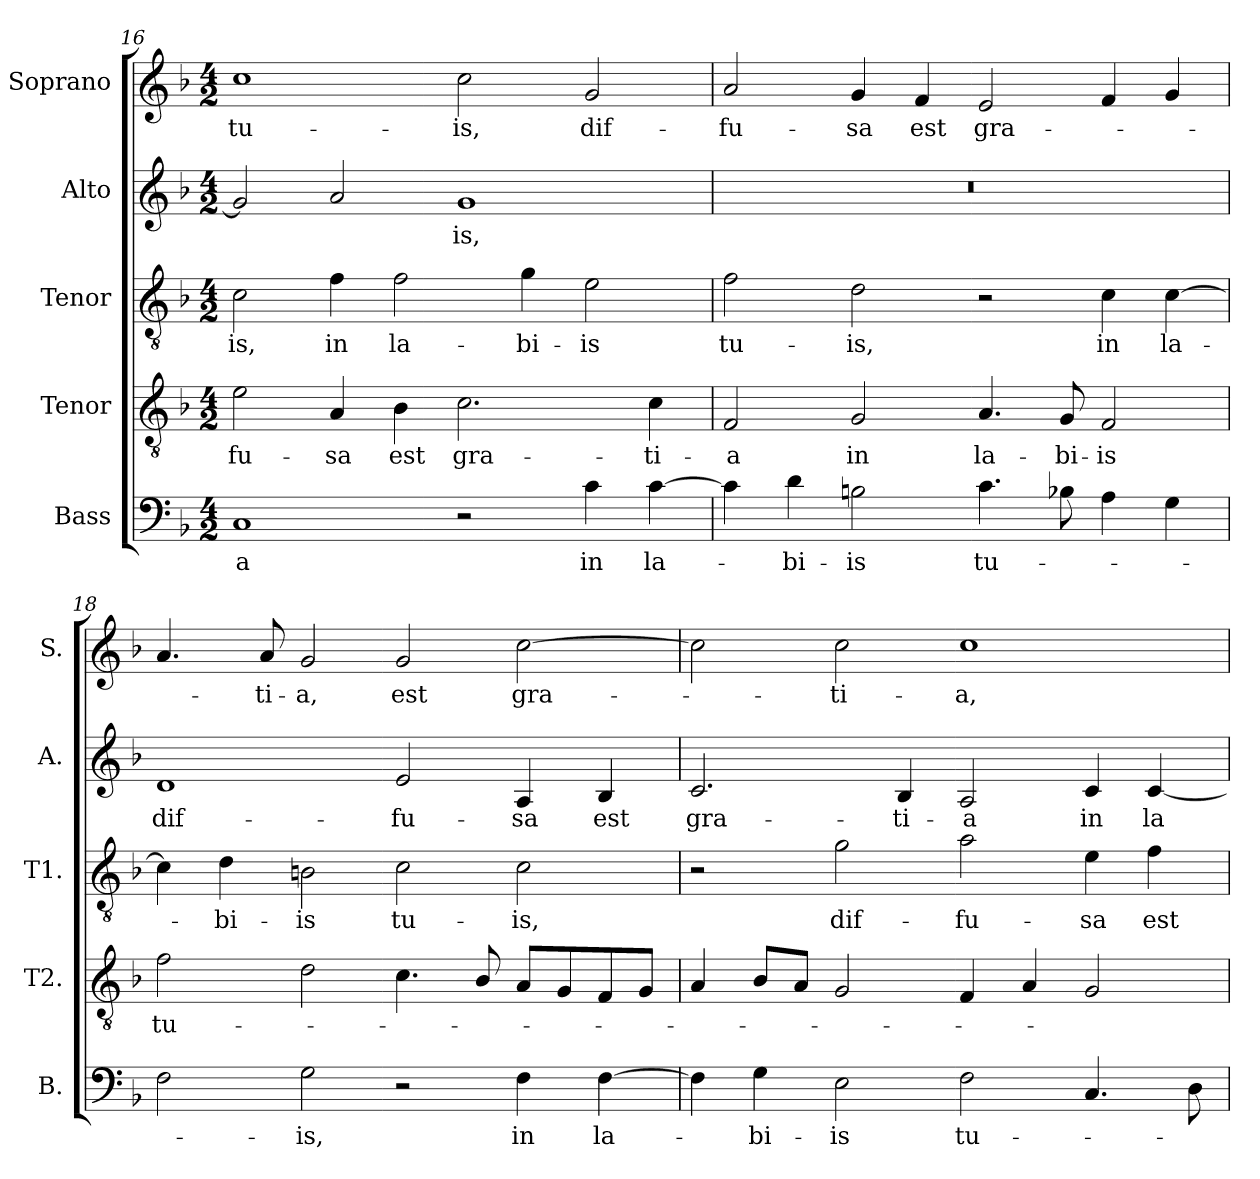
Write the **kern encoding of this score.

**kern	**text	**kern	**text	**kern	**text	**kern	**text	**kern	**text
*part5	*part5	*part4	*part4	*part3	*part3	*part2	*part2	*part1	*part1
*staff5	*staff5	*staff4	*staff4	*staff3	*staff3	*staff2	*staff2	*staff1	*staff1
*I"Bass	*	*I"Tenor	*	*I"Tenor	*	*I"Alto	*	*I"Soprano	*
*I'B.	*	*I'T2.	*	*I'T1.	*	*I'A.	*	*I'S.	*
*clefF4	*	*clefGv2	*	*clefGv2	*	*clefG2	*	*clefG2	*
*	*	*ITrd7c12	*	*ITrd7c12	*	*	*	*	*
*k[b-]	*	*k[b-]	*	*k[b-]	*	*k[b-]	*	*k[b-]	*
*F:	*	*F:	*	*F:	*	*F:	*	*F:	*
*M4/2	*	*M4/2	*	*M4/2	*	*M4/2	*	*M4/2	*
=16	=16	=16	=16	=16	=16	=16	=16	=16	=16
!	!LO:LY:b:color=#000000	!	!	!	!	!	!	!	!
!	!	!	!LO:LY:b:color=#000000	!	!	!	!	!	!
!	!	!	!	!	!LO:LY:b:color=#000000	!	!	!	!
!	!	!	!	!	!	!	!	!	!LO:LY:b:color=#000000
1Ci	-a	2Ei\	-fu-	2Ci\	-is,	2gi/]	.	1cci	tu-
!	!	!	!LO:LY:b:color=#000000	!	!	!	!	!	!
!	!	!	!	!	!LO:LY:b:color=#000000	!	!	!	!
.	.	4AAi/	-sa	4Fi\	in	2ai/	.	.	.
!	!	!	!LO:LY:b:color=#000000	!	!	!	!	!	!
!	!	!	!	!	!LO:LY:b:color=#000000	!	!	!	!
.	.	4BB-i\	est	2Fi\	la-	.	.	.	.
!	!	!	!LO:LY:b:color=#000000	!	!	!	!	!	!
!	!	!	!	!	!	!	!LO:LY:b:color=#000000	!	!
!	!	!	!	!	!	!	!	!	!LO:LY:b:color=#000000
2r	.	2.Ci\	gra-	.	.	1gi	-is,	2cci\	-is,
!	!	!	!	!	!LO:LY:b:color=#000000	!	!	!	!
.	.	.	.	4Gi\	-bi-	.	.	.	.
!	!LO:LY:b:color=#000000	!	!	!	!	!	!	!	!
!	!	!	!	!	!LO:LY:b:color=#000000	!	!	!	!
!	!	!	!	!	!	!	!	!	!LO:LY:b:color=#000000
4ci\	in	.	.	2Ei\	-is	.	.	2gi/	dif-
!	!LO:LY:b:color=#000000	!	!	!	!	!	!	!	!
!	!	!	!LO:LY:b:color=#000000	!	!	!	!	!	!
[4ci\	la-	4Ci\	-ti-	.	.	.	.	.	.
!!LO:LB:g=z
=17	=17	=17	=17	=17	=17	=17	=17	=17	=17
!	!	!	!LO:LY:b:color=#000000	!	!	!	!	!	!
!	!	!	!	!	!LO:LY:b:color=#000000	!LO:N:vis=1	!	!	!
!	!	!	!	!	!	!	!	!	!LO:LY:b:color=#000000
4ci\]	.	2FFi/	-a	2Fi\	tu-	0r	.	2ai/	-fu-
!	!LO:LY:b:color=#000000	!	!	!	!	!	!	!	!
4di\	-bi-	.	.	.	.	.	.	.	.
!	!LO:LY:b:color=#000000	!	!	!	!	!	!	!	!
!	!	!	!LO:LY:b:color=#000000	!	!	!	!	!	!
!	!	!	!	!	!LO:LY:b:color=#000000	!	!	!	!
!	!	!	!	!	!	!	!	!	!LO:LY:b:color=#000000
2Bni\	-is	2GGi/	in	2Di\	-is,	.	.	4gi/	-sa
!	!	!	!	!	!	!	!	!	!LO:LY:b:color=#000000
.	.	.	.	.	.	.	.	4fi/	est
!	!LO:LY:b:color=#000000	!	!	!	!	!	!	!	!
!	!	!	!LO:LY:b:color=#000000	!	!	!	!	!	!
!	!	!	!	!	!	!	!	!	!LO:LY:b:color=#000000
4.ci\	tu-	4.AAi/	la-	2r	.	.	.	2ei/	gra-
!	!	!	!LO:LY:b:color=#000000	!	!	!	!	!	!
8B-Xi\	.	8GGi/	-bi-	.	.	.	.	.	.
!	!	!	!LO:LY:b:color=#000000	!	!	!	!	!	!
!	!	!	!	!	!LO:LY:b:color=#000000	!	!	!	!
4Ai\	.	2FFi/	-is	4Ci\	in	.	.	4fi/	.
!	!	!	!	!	!LO:LY:b:color=#000000	!	!	!	!
4Gi\	.	.	.	[4Ci\	la-	.	.	4gi/	.
=18	=18	=18	=18	=18	=18	=18	=18	=18	=18
!	!	!	!LO:LY:b:color=#000000	!	!	!	!	!	!
!	!	!	!	!	!	!	!LO:LY:b:color=#000000	!	!
2Fi\	.	2Fi\	tu-	4Ci\]	.	1di	dif-	4.ai/	.
!	!	!	!	!	!LO:LY:b:color=#000000	!	!	!	!
.	.	.	.	4Di\	-bi-	.	.	.	.
!	!	!	!	!	!	!	!	!	!LO:LY:b:color=#000000
.	.	.	.	.	.	.	.	8ai/	-ti-
!	!LO:LY:b:color=#000000	!	!	!	!	!	!	!	!
!	!	!	!	!	!LO:LY:b:color=#000000	!	!	!	!
!	!	!	!	!	!	!	!	!	!LO:LY:b:color=#000000
2Gi\	-is,	2Di\	.	2BBni\	-is	.	.	2gi/	-a,
!	!	!	!	!	!LO:LY:b:color=#000000	!	!	!	!
!	!	!	!	!	!	!	!LO:LY:b:color=#000000	!	!
!	!	!	!	!	!	!	!	!	!LO:LY:b:color=#000000
2r	.	4.Ci\	.	2Ci\	tu-	2ei/	-fu-	2gi/	est
.	.	8BB-i/	.	.	.	.	.	.	.
!	!LO:LY:b:color=#000000	!	!	!	!	!	!	!	!
!	!	!	!	!	!LO:LY:b:color=#000000	!	!	!	!
!	!	!	!	!	!	!	!LO:LY:b:color=#000000	!	!
!	!	!	!	!	!	!	!	!	!LO:LY:b:color=#000000
4Fi\	in	8AAi/L	.	2Ci\	-is,	4Ai/	-sa	[2cci\	gra-
.	.	8GGi/	.	.	.	.	.	.	.
!	!LO:LY:b:color=#000000	!	!	!	!	!	!	!	!
!	!	!	!	!	!	!	!LO:LY:b:color=#000000	!	!
[4Fi\	la-	8FFi/	.	.	.	4B-i/	est	.	.
.	.	8GGi/J	.	.	.	.	.	.	.
=19	=19	=19	=19	=19	=19	=19	=19	=19	=19
!	!	!	!	!	!	!	!LO:LY:b:color=#000000	!	!
4Fi\]	.	4AAi/	.	2r	.	2.ci/	gra-	2cci\]	.
!	!LO:LY:b:color=#000000	!	!	!	!	!	!	!	!
4Gi\	-bi-	8BB-i/L	.	.	.	.	.	.	.
.	.	8AAi/J	.	.	.	.	.	.	.
!	!LO:LY:b:color=#000000	!	!	!	!	!	!	!	!
!	!	!	!	!	!LO:LY:b:color=#000000	!	!	!	!
!	!	!	!	!	!	!	!	!	!LO:LY:b:color=#000000
2Ei\	-is	2GGi/	.	2Gi\	dif-	.	.	2cci\	-ti-
!	!	!	!	!	!	!	!LO:LY:b:color=#000000	!	!
.	.	.	.	.	.	4B-i/	-ti-	.	.
!	!LO:LY:b:color=#000000	!	!	!	!	!	!	!	!
!	!	!	!	!	!LO:LY:b:color=#000000	!	!	!	!
!	!	!	!	!	!	!	!LO:LY:b:color=#000000	!	!
!	!	!	!	!	!	!	!	!	!LO:LY:b:color=#000000
2Fi\	tu-	4FFi/	.	2Ai\	-fu-	2Ai/	-a	1cci	-a,
.	.	4AAi/	.	.	.	.	.	.	.
!	!	!	!	!	!LO:LY:b:color=#000000	!	!	!	!
!	!	!	!	!	!	!	!LO:LY:b:color=#000000	!	!
4.Ci/	.	2GGi/	.	4Ei\	-sa	4ci/	in	.	.
!	!	!	!	!	!LO:LY:b:color=#000000	!	!	!	!
!	!	!	!	!	!	!	!LO:LY:b:color=#000000	!	!
.	.	.	.	4Fi\	est	[4ci/	la-	.	.
8Di\	.	.	.	.	.	.	.	.	.
=	=	=	=	=	=	=	=	=	=
*-	*-	*-	*-	*-	*-	*-	*-	*-	*-
